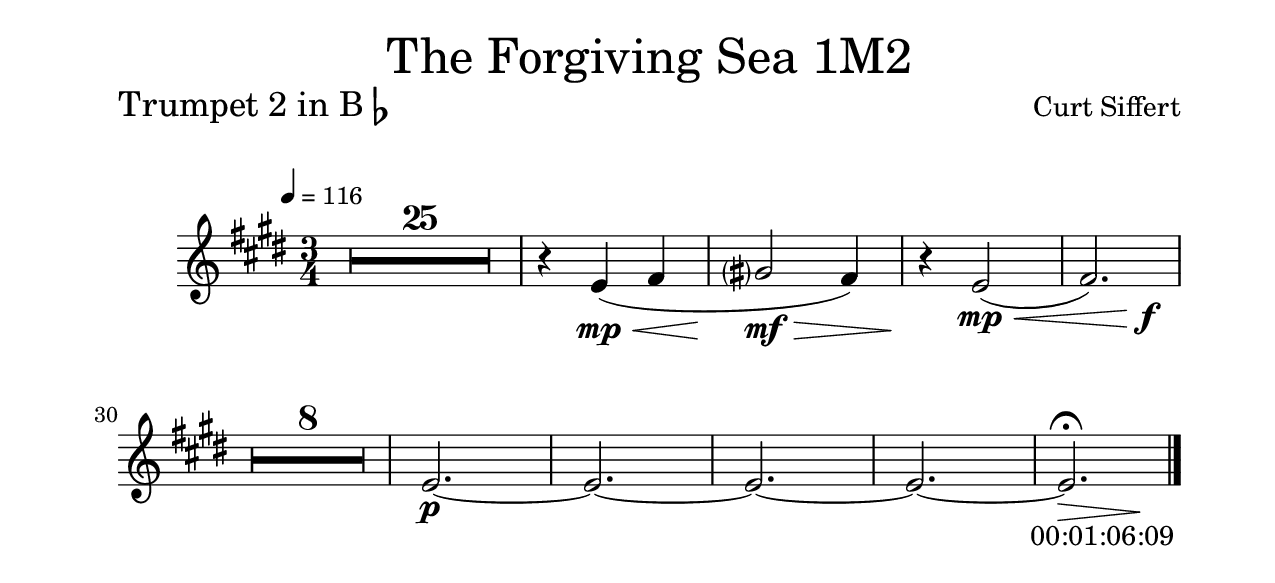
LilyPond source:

\version "2.18.0"
\include "english.ly"
\include "../lib/parts.ily"

\paper {
	ragged-last-bottom = ##t
}

\header {
	instrument = \markup { "Trumpet 2 in B"\flat }
}

\version "2.18.0"
\include "english.ly"

trumpetTwoNotes = \relative c' {

	\time 3/4
	\key d \major
	\set tieWaitForNote = ##t

	R2.*25 |
	
	r4 d\mp\<( e |
	\tag #'part { fs?2\mf\> e4) | }
	\tag #'score { fs2\mf\> e4) | }
	
	r4\! d2\mp\<( |
	<< {e2.)} {s2 s4\f} >> |

	\tag #'part { \break }
	
	R2.*8
	
	d2.~\p|
	d~|
	d~|
	d~|
	<< {d\fermata } {s4\> s4 s4\!} >>
	\bar "|."
	\tag #'part {
		\override Score.RehearsalMark.direction = #DOWN
		\override Score.RehearsalMark.self-alignment-X = #RIGHT  
		\override Score.RehearsalMark.font-size = #0
		\mark "00:01:06:09"			
	}		
	
}


{ 
	\everyPartScore
	\transpose bf c'
	\keepWithTag #'part \trumpetTwoNotes
}	
